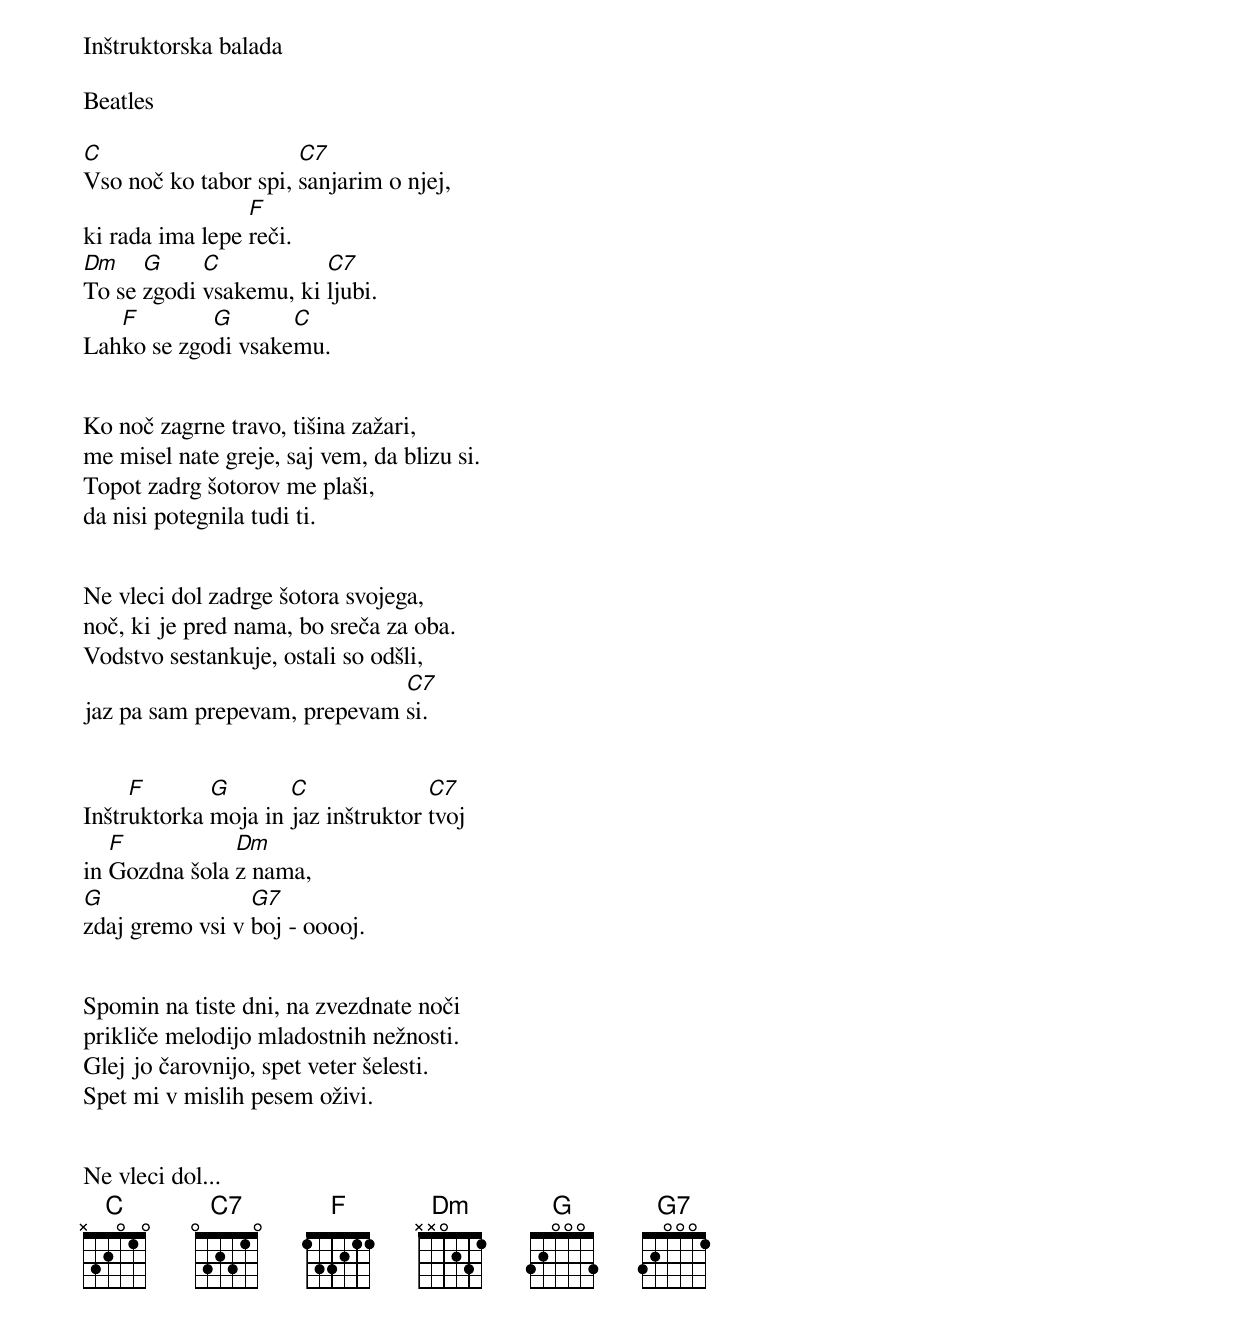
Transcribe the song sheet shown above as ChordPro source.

Inštruktorska balada

Beatles

[C]Vso noč ko tabor spi, [C7]sanjarim o njej,
ki rada ima lepe [F]reči.
[Dm]To se [G]zgodi [C]vsakemu, ki [C7]ljubi.
Lah[F]ko se zgo[G]di vsake[C]mu.


Ko noč zagrne travo, tišina zažari,
me misel nate greje, saj vem, da blizu si.
Topot zadrg šotorov me plaši,
da nisi potegnila tudi ti.


Ne vleci dol zadrge šotora svojega,
noč, ki je pred nama, bo sreča za oba.
Vodstvo sestankuje, ostali so odšli,
jaz pa sam prepevam, prepevam [C7]si.


Inštr[F]uktorka [G]moja in [C]jaz inštruktor [C7]tvoj
in [F]Gozdna šola [Dm]z nama,
[G]zdaj gremo vsi v [G7]boj - ooooj.


Spomin na tiste dni, na zvezdnate noči
prikliče melodijo mladostnih nežnosti.
Glej jo čarovnijo, spet veter šelesti.
Spet mi v mislih pesem oživi.


Ne vleci dol...
